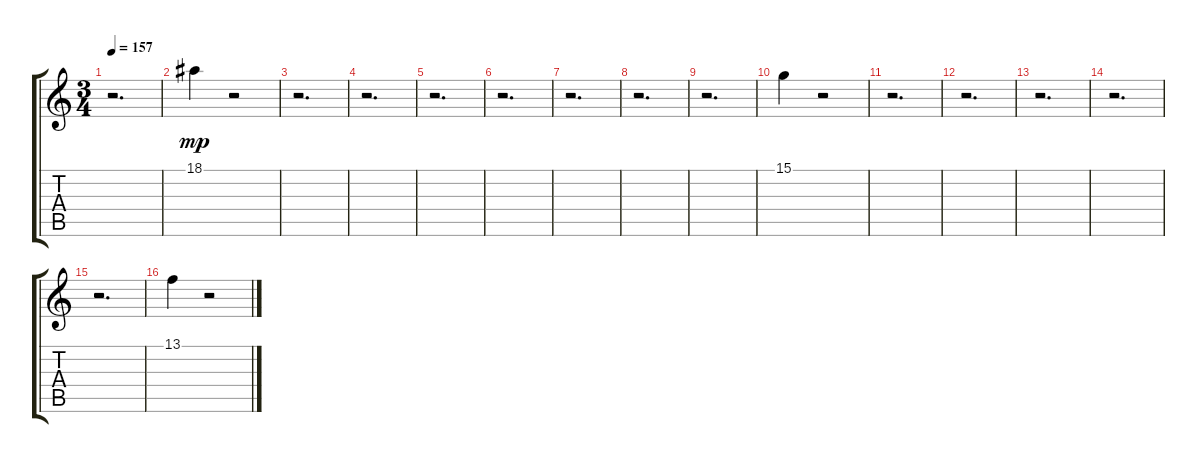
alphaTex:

\track "" {instrument glockenspiel}
\staff {score tabs}
\tuning (E4 B3 G3 D3 A2 E2) {hide}
\ts (3 4)
\tempo 157
\clef g2
\ks c
r.2{d dy mp} |
18.1.4 r.2 |
r.2{d} |
r.2{d} |
r.2{d} |
r.2{d} |
r.2{d} |
r.2{d} |
r.2{d} |
15.1.4 r.2 |
r.2{d} |
r.2{d} |
r.2{d} |
r.2{d} |
r.2{d} |
13.1.4 r.2
